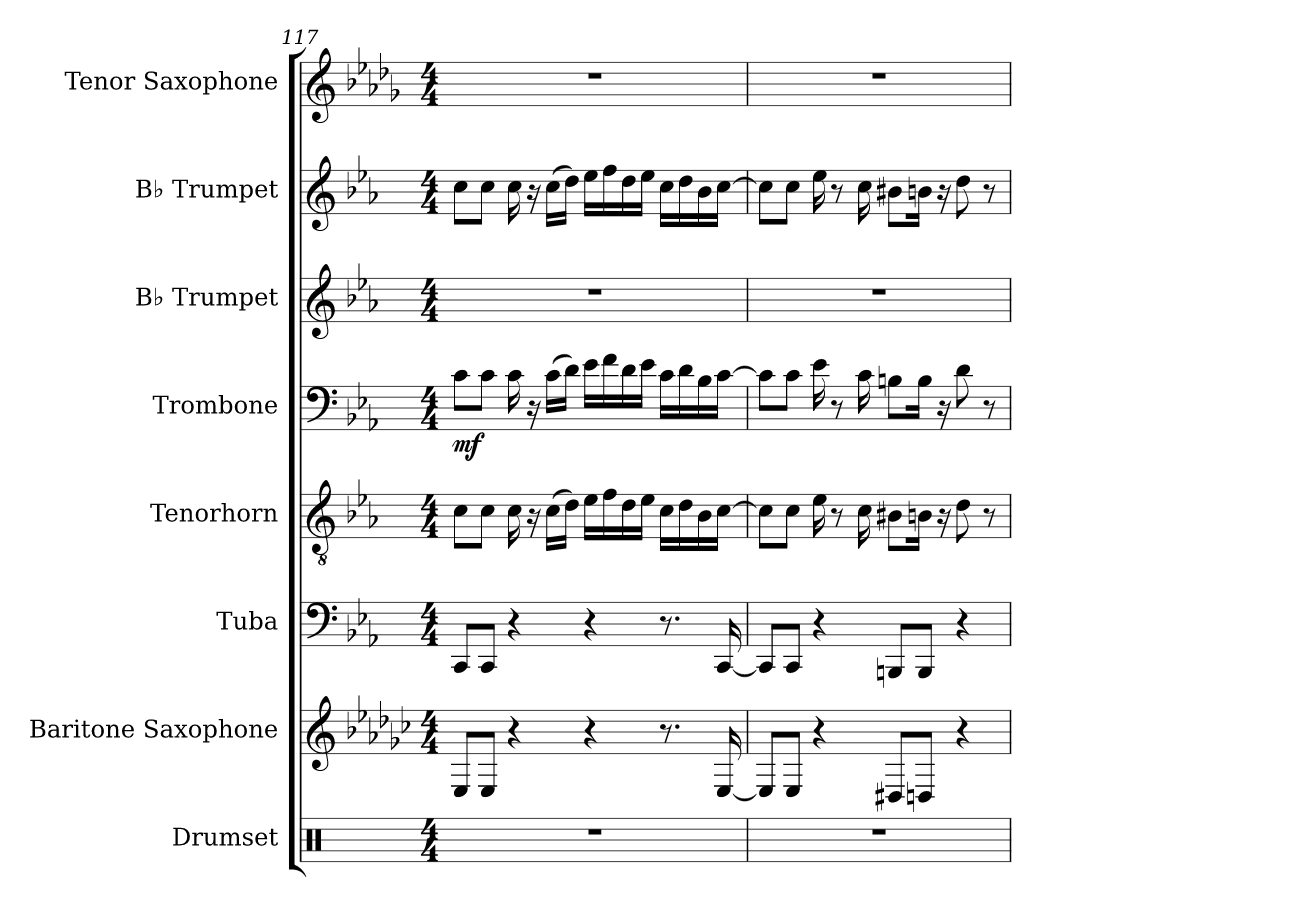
**kern	**kern	**kern	**kern	**kern	**dynam	**kern	**kern	**kern
*part8	*part7	*part6	*part5	*part4	*part4	*part3	*part2	*part1
*staff8	*staff7	*staff6	*staff5	*staff4	*staff4	*staff3	*staff2	*staff1
*I"Drumset	*I"Baritone Saxophone	*I"Tuba	*I"Tenorhorn	*I"Trombone	*	*I"B♭ Trumpet	*I"B♭ Trumpet	*I"Tenor Saxophone
*I'D. Set	*I'Bar. Sax.	*I'Tba.	*I'Tenh.	*I'Tbn.	*	*I'B♭ Tpt.	*I'B♭ Tpt.	*I'T. Sax.
*clefX	*clefG2	*clefF4	*clefGv2	*clefF4	*	*clefG2	*clefG2	*clefG2
*	*ITrd12c21	*	*ITrd1c2	*	*	*ITrd1c2	*ITrd1c2	*ITrd8c14
*k[]	*k[b-e-a-d-g-c-]	*k[b-e-a-]	*k[b-e-a-d-g-]	*k[b-e-a-]	*	*k[b-e-a-d-g-]	*k[b-e-a-d-g-]	*k[b-e-a-d-g-]
*M4/4	*M4/4	*M4/4	*M4/4	*M4/4	*	*M4/4	*M4/4	*M4/4
=117	=117	=117	=117	=117	=117	=117	=117	=117
!	!	!	!	!	!LO:DY:b	!	!	!
1r	8EE-L	8CCL	8B-L	8cL	mf	1r	8b-L	1r
.	8EE-J	8CCJ	8B-J	8cJ	.	.	8b-J	.
.	4r	4r	16B-	16c	.	.	16b-	.
.	.	.	16r	16r	.	.	16r	.
.	.	.	(>16B-LL	(>16cLL	.	.	(>16b-LL	.
.	.	.	16cJJ)	16dJJ)	.	.	16ccJJ)	.
.	4r	4r	16d-LL	16e-LL	.	.	16dd-LL	.
.	.	.	16e-	16f	.	.	16ee-!	.
.	.	.	16c	16d	.	.	16cc	.
.	.	.	16d-JJ	16e-JJ	.	.	16dd-!JJ	.
.	8.r	8.r	16B-LL	16cLL	.	.	16b-LL	.
.	.	.	16c	16d	.	.	16cc!	.
.	.	.	16A-	16B-	.	.	16a-	.
.	[16EE-	[16CC	[16B-JJ	[16cJJ	.	.	[16b-JJ	.
=118	=118	=118	=118	=118	=118	=118	=118	=118
1r	8EE-L]	8CCL]	8B-L]	8cL]	.	1r	8b-L]	1r
.	8EE-J	8CCJ	8B-J	8cJ	.	.	8b-J	.
.	4r	4r	16d-	16e-	.	.	16dd-	.
.	.	.	8r	8r	.	.	8r	.
.	.	.	16B-	16c	.	.	16b-	.
.	8DD#XL	8BBBnL	8A#XL	8BnL	.	.	8a#XL	.
.	8DDJ	8BBBJ	16AJk	16BJk	.	.	16aJk	.
.	.	.	16r	16r	.	.	16r	.
.	4r	4r	8c	8d	.	.	8cc	.
.	.	.	8r	8r	.	.	8r	.
=	=	=	=	=	=	=	=	=
*-	*-	*-	*-	*-	*-	*-	*-	*-
